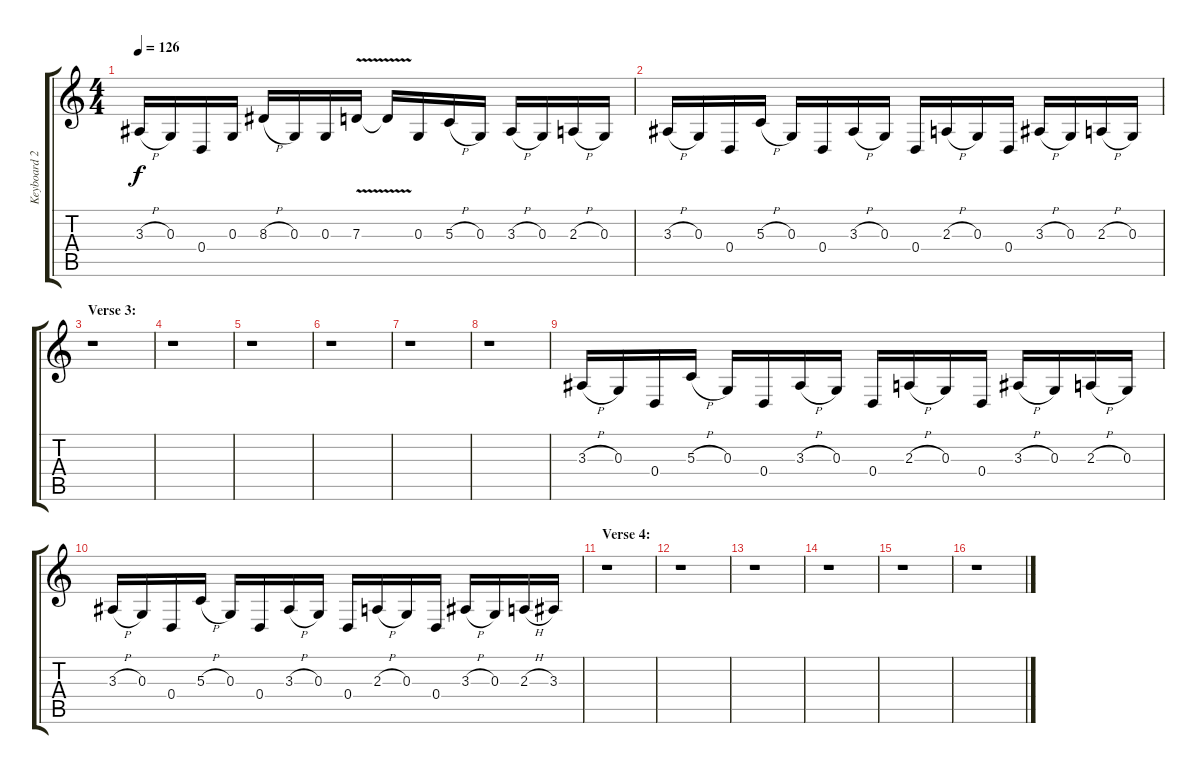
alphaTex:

\track ("Keyboard 2" "Keyboard 2") {instrument reedorgan}
\staff {score tabs}
\tuning (E4 B3 G3 D3 A2 E2) {hide}
\ts (4 4)
\tempo 126
\clef g2
\ks c
3.3{h}.16{dy f} 0.3.16 0.4.16 0.3.16 8.3{h}.16 0.3.16 0.3.16 7.3{v}.16 7.3{t}.16 0.3.16 5.3{h}.16 0.3.16 3.3{h}.16 0.3.16 2.3{h}.16 0.3.16 |
3.3{h}.16 0.3.16 0.4.16 5.3{h}.16 0.3.16 0.4.16 3.3{h}.16 0.3.16 0.4.16 2.3{h}.16 0.3.16 0.4.16 3.3{h}.16 0.3.16 2.3{h}.16 0.3.16 |
\section ("" "Verse 3:")
r.1 |
r.1 |
r.1 |
r.1 |
r.1 |
r.1 |
3.3{h}.16 0.3.16 0.4.16 5.3{h}.16 0.3.16 0.4.16 3.3{h}.16 0.3.16 0.4.16 2.3{h}.16 0.3.16 0.4.16 3.3{h}.16 0.3.16 2.3{h}.16 0.3.16 |
3.3{h}.16 0.3.16 0.4.16 5.3{h}.16 0.3.16 0.4.16 3.3{h}.16 0.3.16 0.4.16 2.3{h}.16 0.3.16 0.4.16 3.3{h}.16 0.3.16 2.3{h}.16 3.3.16 |
\section ("" "Verse 4:")
r.1 |
r.1 |
r.1 |
r.1 |
r.1 |
r.1
